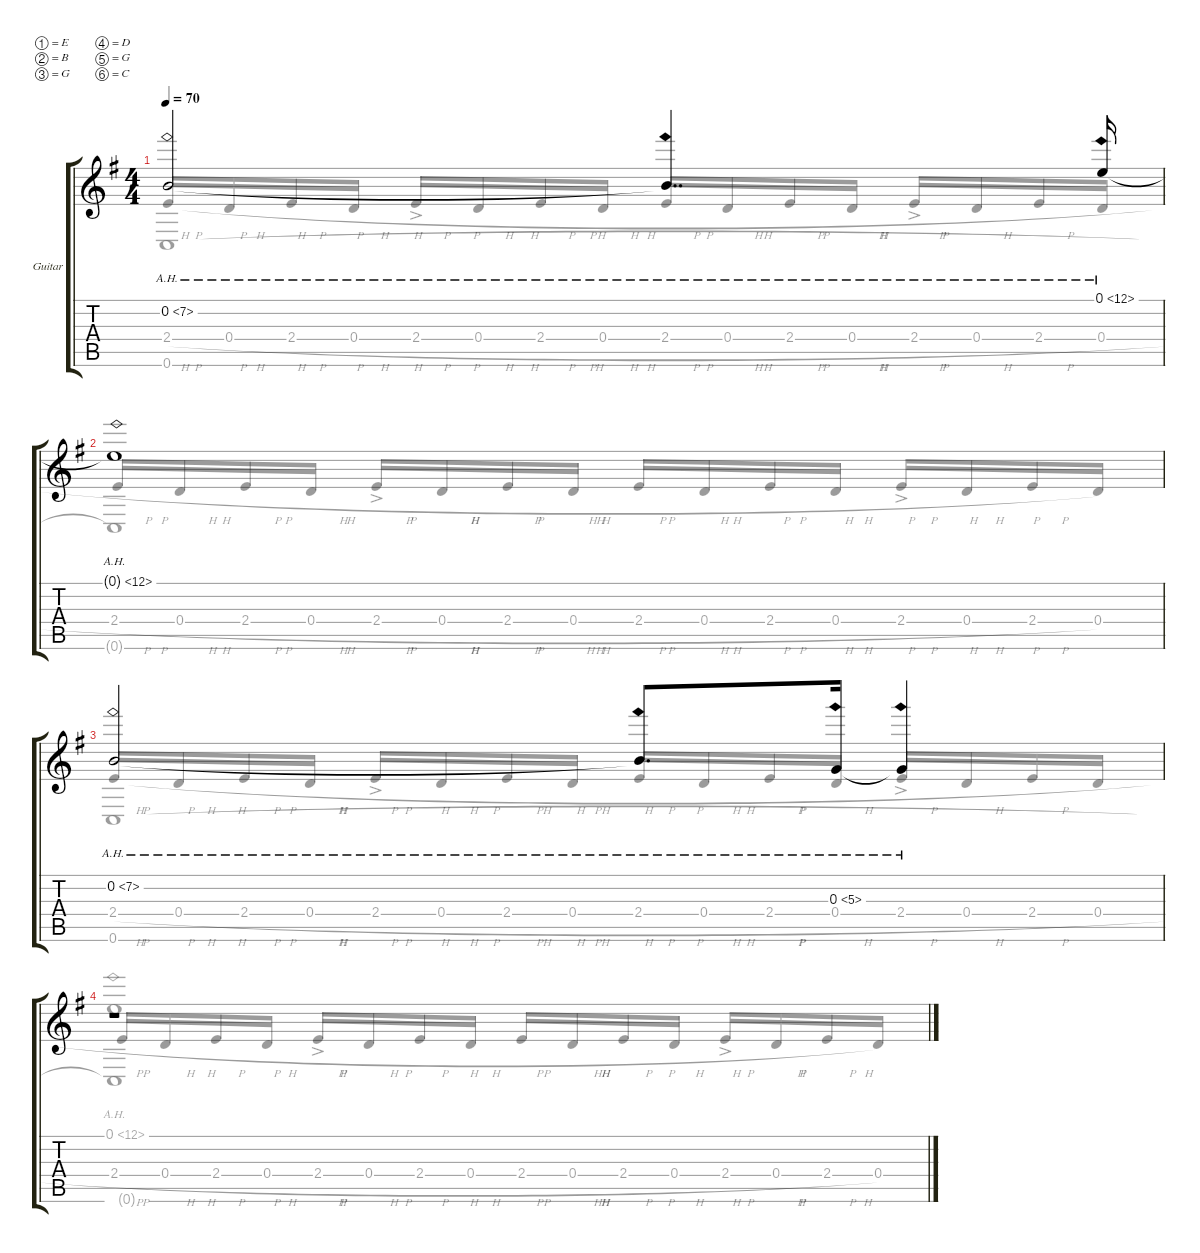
\defaultSystemsLayout 4
\hideDynamics
\bracketExtendMode groupsimilarinstruments
\firstSystemTrackNameMode fullname
\otherSystemsTrackNameMode fullname
\firstSystemTrackNameOrientation horizontal
\otherSystemsTrackNameOrientation horizontal
\track ("Guitar" "Gtr.") {instrument acousticguitarsteel}
\staff {score tabs}
\tuning (E4 B3 G3 D3 G2 C2)
\voice
\ts (4 4)
\tempo 70
\clef g2
\scale
1.03909
\ks g
0.2{ah 7}.2{dy f} 0.2{ah 7 t}.4{dd} 0.1{ah 12}.16 |
\scale
0.960908 0.1{ah 12 t}.1 |
0.2{ah 7}.2 0.2{ah 7 t}.8{d} 0.3{ah 5}.16 0.3{ah 5 t}.4 |
r.1
\voice
\clef g2
\ottava regular
\simile none
\scale
1.03909
\ks g
2.4{h}.16{dy mf beam invert} 0.4{h}.16 2.4{h}.16 0.4{h}.16 2.4{h ac}.16{beam invert} 0.4{h}.16 2.4{h}.16 0.4{h}.16 2.4{h}.16{beam invert} 0.4{h}.16 2.4{h}.16 0.4{h}.16 2.4{h ac}.16{beam invert} 0.4{h}.16 2.4{h}.16 0.4{h}.16 |
\scale
0.960908 2.4{h}.16{beam invert} 0.4{h}.16 2.4{h}.16 0.4{h}.16 2.4{h ac}.16{beam invert} 0.4{h}.16 2.4{h}.16 0.4{h}.16 2.4{h}.16{beam invert} 0.4{h}.16 2.4{h}.16 0.4{h}.16 2.4{h ac}.16{beam invert} 0.4{h}.16 2.4{h}.16 0.4.16 |
2.4{h}.16{beam invert} 0.4{h}.16 2.4{h}.16 0.4{h}.16 2.4{h ac}.16{beam invert} 0.4{h}.16 2.4{h}.16 0.4{h}.16 2.4{h}.16{beam invert} 0.4{h}.16 2.4{h}.16 0.4{h}.16 2.4{h ac}.16{beam invert} 0.4{h}.16 2.4{h}.16 0.4{h}.16 |
2.4{h}.16{beam invert} 0.4{h}.16 2.4{h}.16 0.4{h}.16 2.4{h ac}.16{beam invert} 0.4{h}.16 2.4{h}.16 0.4{h}.16 2.4{h}.16{beam invert} 0.4{h}.16 2.4{h}.16 0.4{h}.16 2.4{h ac}.16{beam invert} 0.4{h}.16 2.4{h}.16 0.4.16
\voice
\clef g2
\ottava regular
\simile none
\scale
1.03909
\ks g
0.6.1{dy f} |
\scale
0.960908 0.6{t}.1 |
0.6.1 |
(0.6{t} 0.1{ah 12}).1
